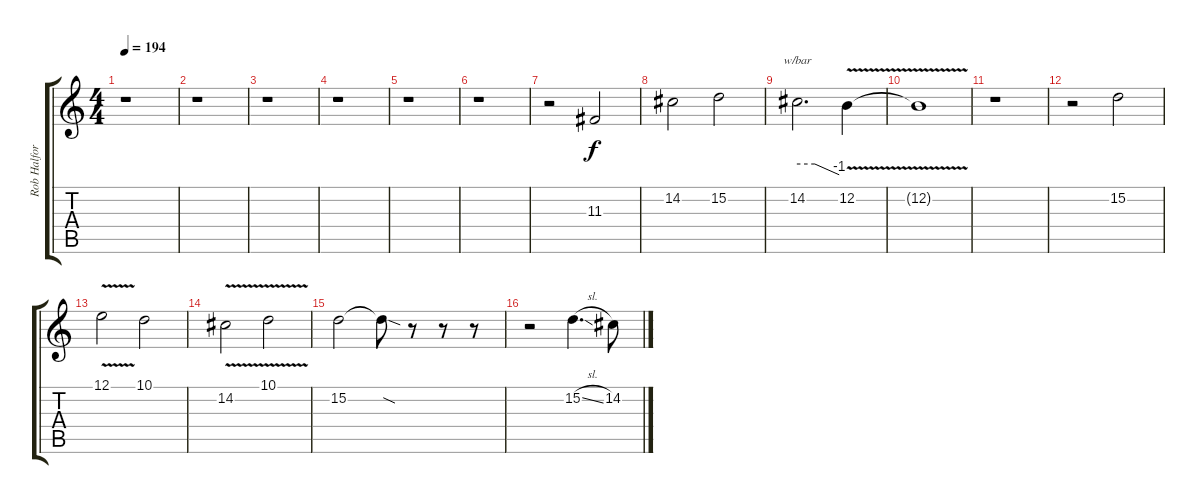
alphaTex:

\track ("Rob Halford" "Rob Halfor") {instrument violin}
\staff {score tabs}
\tuning (E4 B3 G3 D3 A2 E2) {hide}
\ts (4 4)
\tempo 194
\clef g2
\ks c
r.1{dy f} |
r.1 |
r.1 |
r.1 |
r.1 |
r.1 |
r.2 11.3.2 |
14.2.2 15.2.2 |
14.2.2{d tbe (custom default 0 0 25 0 60 -4)} 12.2{v}.4 |
12.2{t}.1 |
r.1 |
r.2 15.2.2 |
12.1{v}.2 10.1.2 |
14.2{v}.2 10.1{v}.2 |
15.2.2 15.2{sod t}.8 r.8 r.8 r.8 |
r.2 15.2{sl}.4{d} 14.2.8
